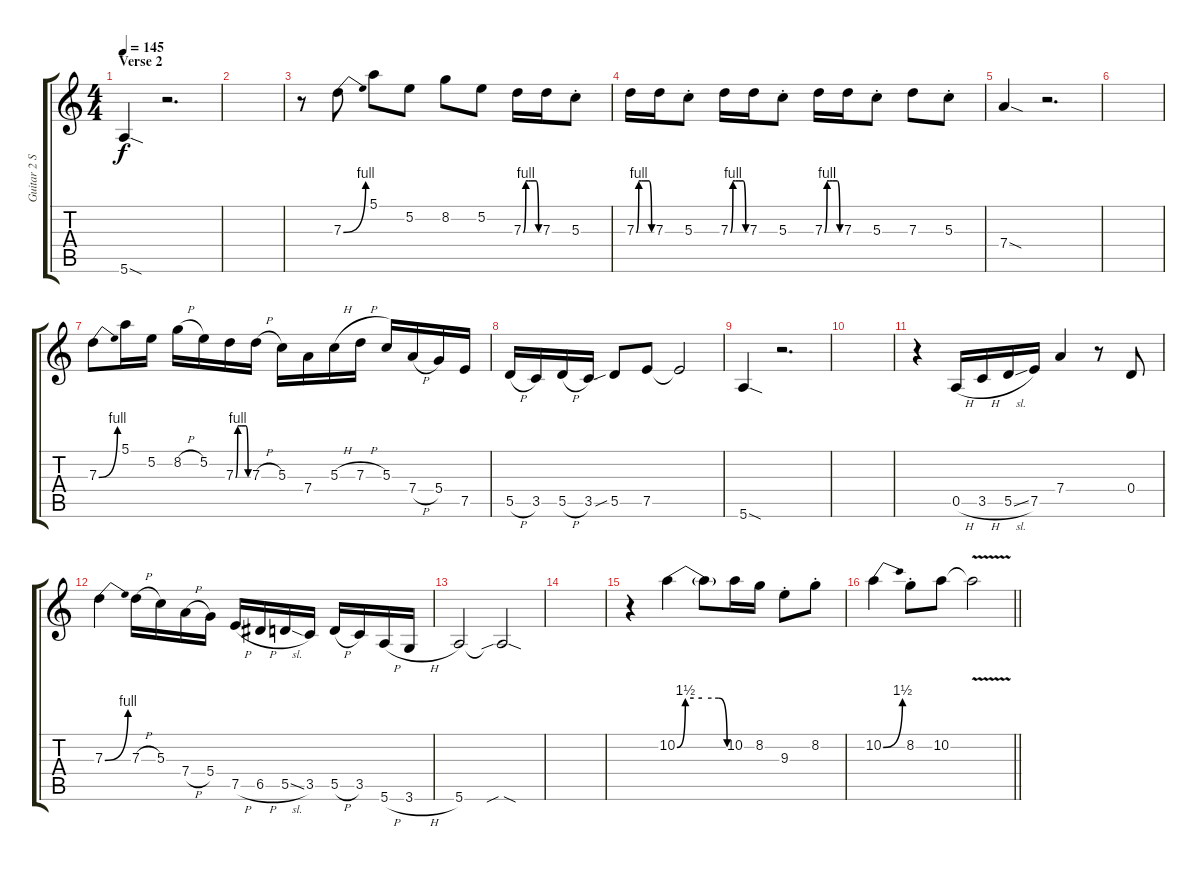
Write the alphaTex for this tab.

\track ("Guitar 2 Solo" "Guitar 2 S") {instrument distortionguitar}
\staff {score tabs}
\tuning (E4 B3 G3 D3 A2 E2) {hide}
\ts (4 4)
\section ("" "Verse 2")
\tempo 145
\clef g2
\ks c
5.6{sod}.4{dy f} r.2{d} |
|
r.8 7.3{be (bend 0 0 60 4)}.8 5.1.8 5.2.8 8.2.8 5.2.8 7.3{be (custom 0 0 10 4 20 4 30 4 50 4 60 0)}.16 7.3.16 5.3{st}.8 |
7.3{be (custom 0 0 10 4 20 4 30 4 50 4 60 0)}.16 7.3.16 5.3{st}.8 7.3{be (custom 0 0 10 4 20 4 30 4 50 4 60 0)}.16 7.3.16 5.3{st}.8 7.3{be (custom 0 0 10 4 20 4 30 4 50 4 60 0)}.16 7.3.16 5.3{st}.8 7.3.8 5.3{st}.8 |
7.4{sod}.4 r.2{d} |
|
7.3{be (bend 0 0 60 4)}.8 5.1.16 5.2.16 8.2{h}.16 5.2.16 7.3{be (custom 0 0 10 4 20 4 30 4 50 4 60 0)}.16 7.3{h}.16 5.3.16 7.4.16 5.3{h}.16 7.3{h}.16 5.3.16 7.4{h}.16 5.4.16 7.5.16 |
5.5{h}.16 3.5.16 5.5{h}.16 3.5.16 5.5{sib}.8 7.5.8 7.5{t}.2 |
5.6{sod}.4 r.2{d} |
|
r.4 0.5{h}.16 3.5{h}.16 5.5{sl}.16 7.5.16 7.4.4 r.8 0.4.8 |
7.3{be (bend 0 0 60 4)}.4 7.3{h}.16 5.3.16 7.4{h}.16 5.4.16 7.5{h}.16 6.5{h}.16 5.5{sl}.16 3.5.16 5.5{h}.16 3.5.16 5.6{h}.16 3.6{h}.16 |
5.6.2 5.6{sib sod t}.2 |
|
r.4 10.2{be (custom 0 0 10 6 20 6 30 6 50 6 60 0)}.4 10.2{t}.8 10.2.16 8.2.16 9.3{st}.8 8.2{st}.8 |
\barLineRight lightlight
10.2{be (bend 0 0 60 6)}.4 8.2{st}.8 10.2.8 10.2{v t}.2
